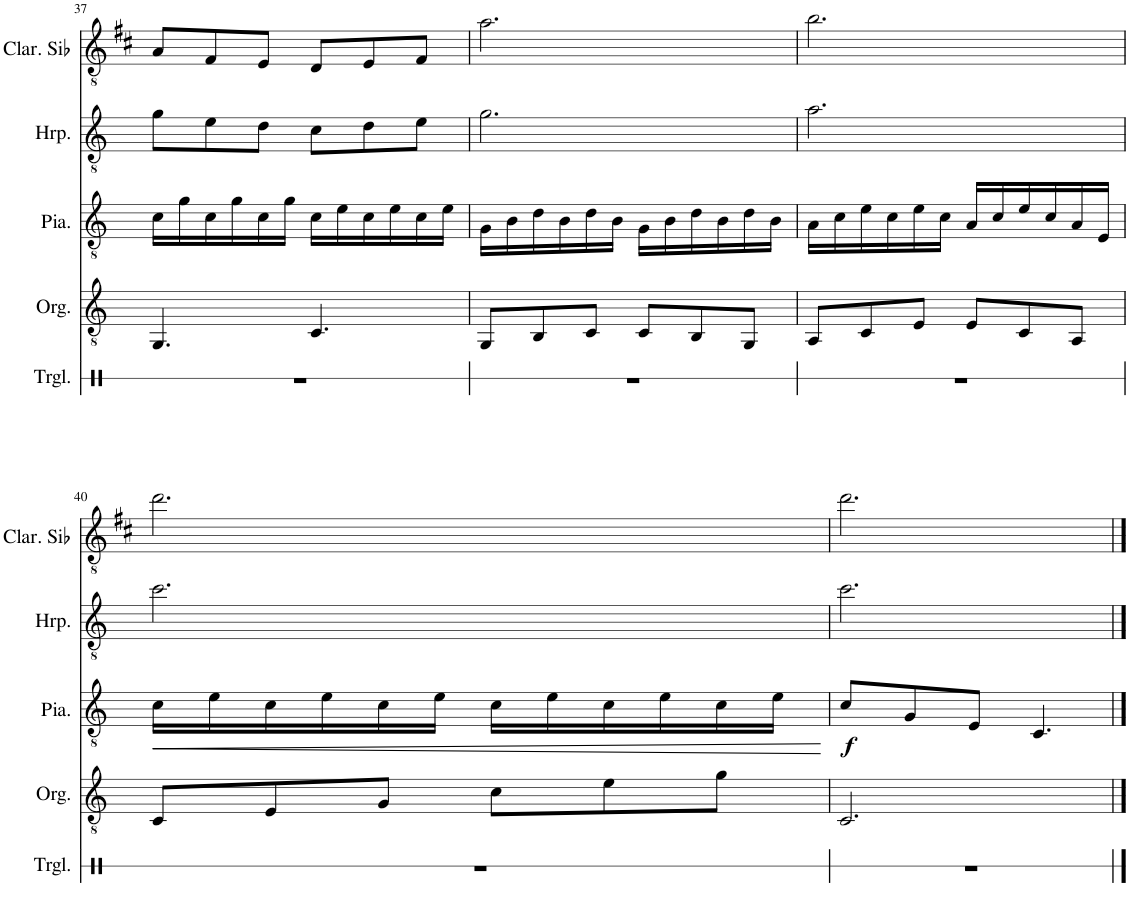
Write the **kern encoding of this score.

**kern	**kern	**kern	**dynam	**kern	**kern
*part5	*part4	*part3	*part3	*part2	*part1
*staff5	*staff4	*staff3	*staff3	*staff2	*staff1
*I"Triangle	*I"Orgue à tuyaux	*I"Piano	*	*I"Harpe	*I"Clarinette en Sib
*I'Trgl.	*I'Org.	*I'Pia.	*	*I'Hrp.	*I'Clar. Sib
!!LO:PB:g=z
*clefX	*clefGv2	*clefGv2	*	*clefGv2	*clefGv2
*	*	*	*	*	*Trd1c2
*k[]	*k[]	*k[]	*	*k[]	*k[f#c#]
*M6/8	*M6/8	*M6/8	*	*M6/8	*M6/8
=37	=37	=37	=37	=37	=37
2.r	4.GG/	16c\LL	.	8g\L	8A/L
.	.	16g\	.	.	.
.	.	16c\	.	8e\	8F#/
.	.	16g\	.	.	.
.	.	16c\	.	8d\J	8E/J
.	.	16g\JJ	.	.	.
.	4.C/	16c\LL	.	8c\L	8D/L
.	.	16e\	.	.	.
.	.	16c\	.	8d\	8E/
.	.	16e\	.	.	.
.	.	16c\	.	8e\J	8F#/J
.	.	16e\JJ	.	.	.
=38	=38	=38	=38	=38	=38
2.r	8GG/L	16G\LL	.	2.g\	2.a\
.	.	16B\	.	.	.
.	8BB/	16d\	.	.	.
.	.	16B\	.	.	.
.	8C/J	16d\	.	.	.
.	.	16B\JJ	.	.	.
.	8C/L	16G\LL	.	.	.
.	.	16B\	.	.	.
.	8BB/	16d\	.	.	.
.	.	16B\	.	.	.
.	8GG/J	16d\	.	.	.
.	.	16B\JJ	.	.	.
=39	=39	=39	=39	=39	=39
2.r	8AA/L	16A\LL	.	2.a\	2.b\
.	.	16c\	.	.	.
.	8C/	16e\	.	.	.
.	.	16c\	.	.	.
.	8E/J	16e\	.	.	.
.	.	16c\JJ	.	.	.
.	8E/L	16A/LL	.	.	.
.	.	16c/	.	.	.
.	8C/	16e/	.	.	.
.	.	16c/	.	.	.
.	8AA/J	16A/	.	.	.
.	.	16E/JJ	.	.	.
!!LO:LB:g=z
=40	=40	=40	=40	=40	=40
!	!	!	!LO:HP:b	!	!
2.r	8C/L	16c\LL	<	2.cc\	2.dd\
.	.	16e\	.	.	.
.	8E/	16c\	.	.	.
.	.	16e\	.	.	.
.	8G/J	16c\	.	.	.
.	.	16e\JJ	.	.	.
.	8c\L	16c\LL	.	.	.
.	.	16e\	.	.	.
.	8e\	16c\	.	.	.
.	.	16e\	.	.	.
.	8g\J	16c\	.	.	.
.	.	16e\JJ	.	.	.
.	.	.	[	.	.
=41	=41	=41	=41	=41	=41
!	!	!	!LO:DY:b	!	!
2.r	2.C/	8c/L	f	2.cc\	2.dd\
.	.	8G/	.	.	.
.	.	8E/J	.	.	.
.	.	4.C/	.	.	.
==	==	==	==	==	==
*-	*-	*-	*-	*-	*-
